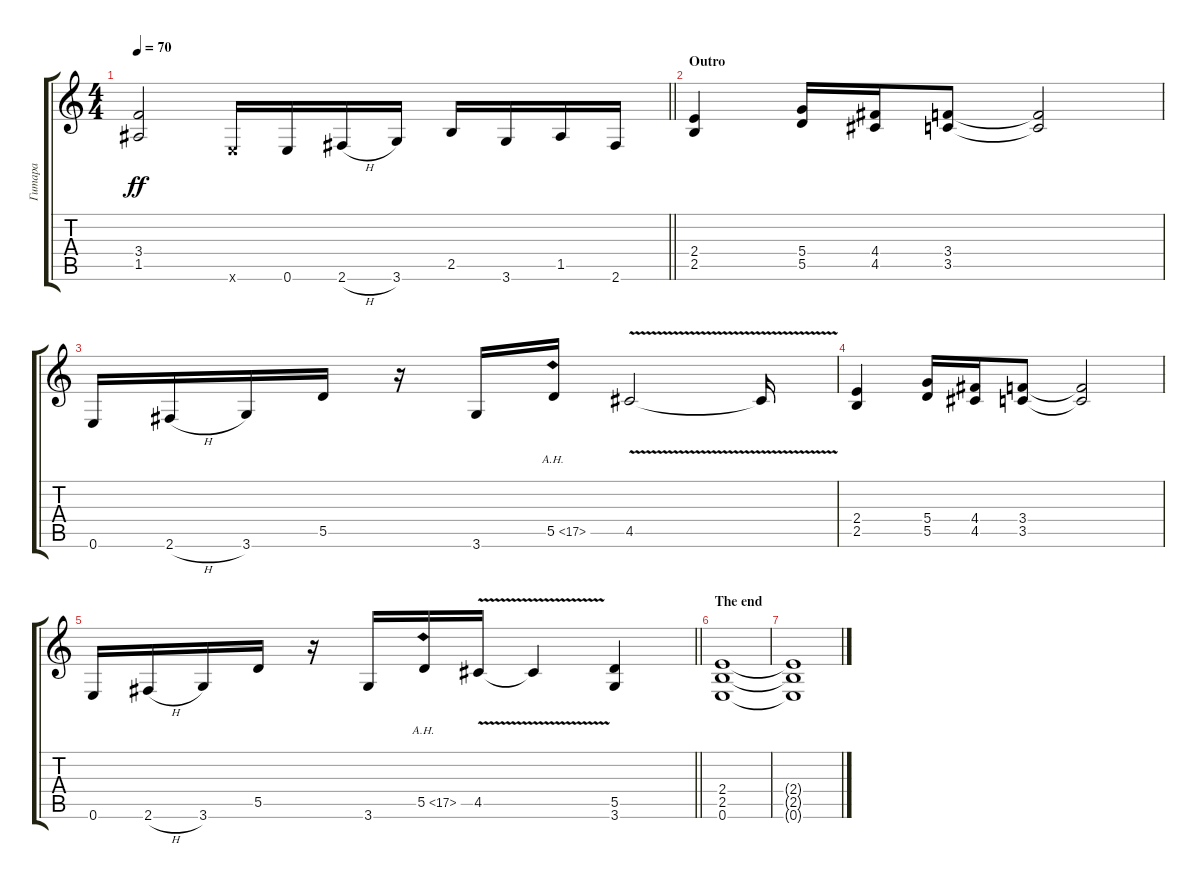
\track ("Гитара" "Гитара") {mute instrument distortionguitar}
\staff {score tabs}
\tuning (E4 B3 G3 D3 A2 E2) {hide}
\ts (4 4)
\tempo 70
\clef g2
\barLineRight lightlight
\ks aminor
(3.4 1.5).2{dy ff} 0.6{x}.16 0.6.16 2.6{h}.16 3.6.16 2.5.16 3.6.16 1.5.16 2.6.16 |
\section ("" "Outro")
(2.4 2.5).4 (5.4 5.5).16 (4.4 4.5).16 (3.4 3.5).8 (3.4{t} 3.5{t}).2 |
0.6.16 2.6{h}.16 3.6.16 5.5.16 r.16 3.6.16 5.5{ah 12}.16 4.5{v}.2 4.5{t}.16 |
(2.4 2.5).4 (5.4 5.5).16 (4.4 4.5).16 (3.4 3.5).8 (3.4{t} 3.5{t}).2 |
\barLineRight lightlight
0.6.16 2.6{h}.16 3.6.16 5.5.16 r.16 3.6.16 5.5{ah 12}.16 4.5{v}.16 4.5{t}.4 (5.5 3.6).4 |
\section ("" "The end")
(2.4 2.5 0.6).1 |
(2.4{t} 2.5{t} 0.6{t}).1
